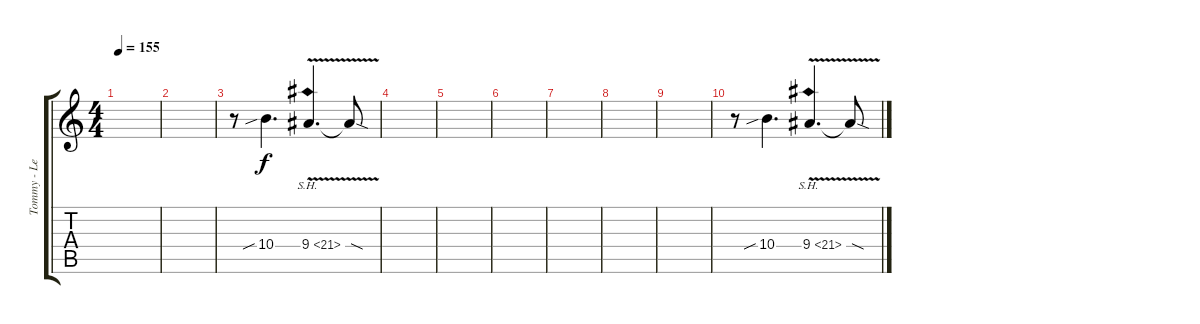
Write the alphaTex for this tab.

\track ("Tommy - Lead Guitar" "Tommy - Le") {instrument distortionguitar}
\staff {score tabs}
\tuning (Eb4 Bb3 Gb3 Db3 Ab2 Eb2) {hide}
\ts (4 4)
\tempo 155
\clef g2
\ks c
|
|
r.8 10.4{sib}.4{d} 9.4{sh 12 v}.4{d} 9.4{sod t}.8 |
|
|
|
|
|
|
r.8 10.4{sib}.4{d} 9.4{sh 12 v}.4{d} 9.4{sod t}.8
